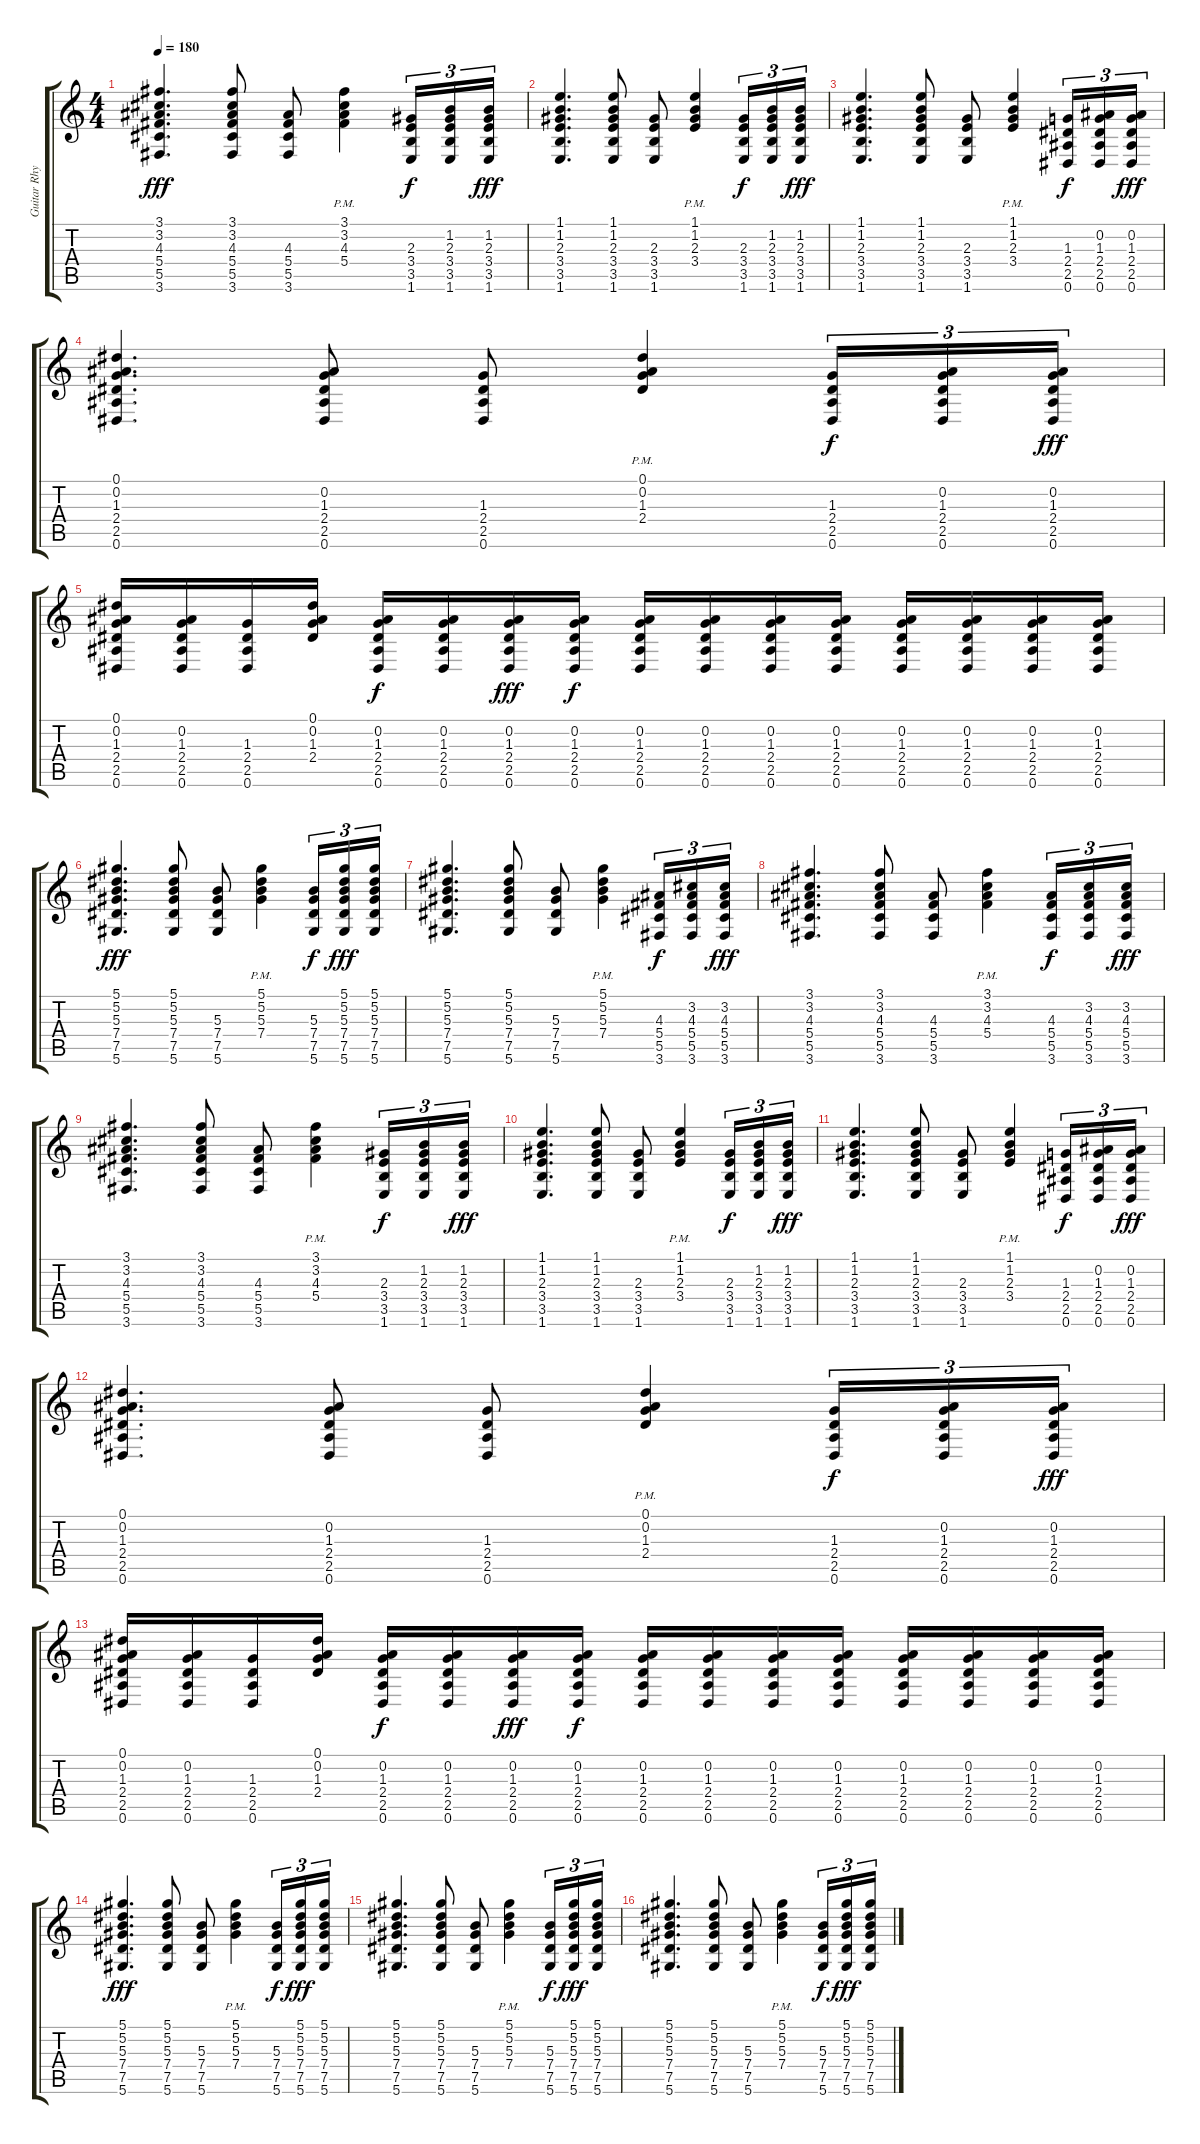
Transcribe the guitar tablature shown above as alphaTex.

\track ("Guitar Rhythm" "Guitar Rhy") {instrument acousticguitarnylon}
\staff {score tabs}
\tuning (Eb4 Bb3 Gb3 Db3 Ab2 Eb2) {hide}
\ts (4 4)
\tempo 180
\clef g2
\ks c
(3.1 3.2 4.3 5.4 5.5 3.6).4{d dy fff} (3.1 3.2 4.3 5.4 5.5 3.6).8 (4.3 5.4 5.5 3.6).8 (3.1{pm} 3.2{pm} 4.3{pm} 5.4{pm}).4 (2.3 3.4 3.5 1.6).16{tu (3 2) dy f} (1.2 2.3 3.4 3.5 1.6).16{tu (3 2)} (1.2 2.3 3.4 3.5 1.6).16{tu (3 2) dy fff} |
(1.1 1.2 2.3 3.4 3.5 1.6).4{d} (1.1 1.2 2.3 3.4 3.5 1.6).8 (2.3 3.4 3.5 1.6).8 (1.1{pm} 1.2{pm} 2.3{pm} 3.4{pm}).4 (2.3 3.4 3.5 1.6).16{tu (3 2) dy f} (1.2 2.3 3.4 3.5 1.6).16{tu (3 2)} (1.2 2.3 3.4 3.5 1.6).16{tu (3 2) dy fff} |
(1.1 1.2 2.3 3.4 3.5 1.6).4{d} (1.1 1.2 2.3 3.4 3.5 1.6).8 (2.3 3.4 3.5 1.6).8 (1.1{pm} 1.2{pm} 2.3{pm} 3.4{pm}).4 (1.3 2.4 2.5 0.6).16{tu (3 2) dy f} (0.2 1.3 2.4 2.5 0.6).16{tu (3 2)} (0.2 1.3 2.4 2.5 0.6).16{tu (3 2) dy fff} |
(0.1 0.2 1.3 2.4 2.5 0.6).4{d} (0.2 1.3 2.4 2.5 0.6).8 (1.3 2.4 2.5 0.6).8 (0.1{pm} 0.2{pm} 1.3{pm} 2.4{pm}).4 (1.3 2.4 2.5 0.6).16{tu (3 2) dy f} (0.2 1.3 2.4 2.5 0.6).16{tu (3 2)} (0.2 1.3 2.4 2.5 0.6).16{tu (3 2) dy fff} |
(0.1 0.2 1.3 2.4 2.5 0.6).16 (0.2 1.3 2.4 2.5 0.6).16 (1.3 2.4 2.5 0.6).16 (0.1 0.2 1.3 2.4).16 (0.2 1.3 2.4 2.5 0.6).16{dy f} (0.2 1.3 2.4 2.5 0.6).16 (0.2 1.3 2.4 2.5 0.6).16{dy fff} (0.2 1.3 2.4 2.5 0.6).16{dy f} (0.2 1.3 2.4 2.5 0.6).16 (0.2 1.3 2.4 2.5 0.6).16 (0.2 1.3 2.4 2.5 0.6).16 (0.2 1.3 2.4 2.5 0.6).16 (0.2 1.3 2.4 2.5 0.6).16 (0.2 1.3 2.4 2.5 0.6).16 (0.2 1.3 2.4 2.5 0.6).16 (0.2 1.3 2.4 2.5 0.6).16 |
(5.1 5.2 5.3 7.4 7.5 5.6).4{d dy fff} (5.1 5.2 5.3 7.4 7.5 5.6).8 (5.3 7.4 7.5 5.6).8 (5.1{pm} 5.2{pm} 5.3{pm} 7.4{pm}).4 (5.3 7.4 7.5 5.6).16{tu (3 2) dy f} (5.1 5.2 5.3 7.4 7.5 5.6).16{tu (3 2) dy fff} (5.1 5.2 5.3 7.4 7.5 5.6).16{tu (3 2)} |
(5.1 5.2 5.3 7.4 7.5 5.6).4{d} (5.1 5.2 5.3 7.4 7.5 5.6).8 (5.3 7.4 7.5 5.6).8 (5.1{pm} 5.2{pm} 5.3{pm} 7.4{pm}).4 (4.3 5.4 5.5 3.6).16{tu (3 2) dy f} (3.2 4.3 5.4 5.5 3.6).16{tu (3 2)} (3.2 4.3 5.4 5.5 3.6).16{tu (3 2) dy fff} |
(3.1 3.2 4.3 5.4 5.5 3.6).4{d} (3.1 3.2 4.3 5.4 5.5 3.6).8 (4.3 5.4 5.5 3.6).8 (3.1{pm} 3.2{pm} 4.3{pm} 5.4{pm}).4 (4.3 5.4 5.5 3.6).16{tu (3 2) dy f} (3.2 4.3 5.4 5.5 3.6).16{tu (3 2)} (3.2 4.3 5.4 5.5 3.6).16{tu (3 2) dy fff} |
(3.1 3.2 4.3 5.4 5.5 3.6).4{d} (3.1 3.2 4.3 5.4 5.5 3.6).8 (4.3 5.4 5.5 3.6).8 (3.1{pm} 3.2{pm} 4.3{pm} 5.4{pm}).4 (2.3 3.4 3.5 1.6).16{tu (3 2) dy f} (1.2 2.3 3.4 3.5 1.6).16{tu (3 2)} (1.2 2.3 3.4 3.5 1.6).16{tu (3 2) dy fff} |
(1.1 1.2 2.3 3.4 3.5 1.6).4{d} (1.1 1.2 2.3 3.4 3.5 1.6).8 (2.3 3.4 3.5 1.6).8 (1.1{pm} 1.2{pm} 2.3{pm} 3.4{pm}).4 (2.3 3.4 3.5 1.6).16{tu (3 2) dy f} (1.2 2.3 3.4 3.5 1.6).16{tu (3 2)} (1.2 2.3 3.4 3.5 1.6).16{tu (3 2) dy fff} |
(1.1 1.2 2.3 3.4 3.5 1.6).4{d} (1.1 1.2 2.3 3.4 3.5 1.6).8 (2.3 3.4 3.5 1.6).8 (1.1{pm} 1.2{pm} 2.3{pm} 3.4{pm}).4 (1.3 2.4 2.5 0.6).16{tu (3 2) dy f} (0.2 1.3 2.4 2.5 0.6).16{tu (3 2)} (0.2 1.3 2.4 2.5 0.6).16{tu (3 2) dy fff} |
(0.1 0.2 1.3 2.4 2.5 0.6).4{d} (0.2 1.3 2.4 2.5 0.6).8 (1.3 2.4 2.5 0.6).8 (0.1{pm} 0.2{pm} 1.3{pm} 2.4{pm}).4 (1.3 2.4 2.5 0.6).16{tu (3 2) dy f} (0.2 1.3 2.4 2.5 0.6).16{tu (3 2)} (0.2 1.3 2.4 2.5 0.6).16{tu (3 2) dy fff} |
(0.1 0.2 1.3 2.4 2.5 0.6).16 (0.2 1.3 2.4 2.5 0.6).16 (1.3 2.4 2.5 0.6).16 (0.1 0.2 1.3 2.4).16 (0.2 1.3 2.4 2.5 0.6).16{dy f} (0.2 1.3 2.4 2.5 0.6).16 (0.2 1.3 2.4 2.5 0.6).16{dy fff} (0.2 1.3 2.4 2.5 0.6).16{dy f} (0.2 1.3 2.4 2.5 0.6).16 (0.2 1.3 2.4 2.5 0.6).16 (0.2 1.3 2.4 2.5 0.6).16 (0.2 1.3 2.4 2.5 0.6).16 (0.2 1.3 2.4 2.5 0.6).16 (0.2 1.3 2.4 2.5 0.6).16 (0.2 1.3 2.4 2.5 0.6).16 (0.2 1.3 2.4 2.5 0.6).16 |
(5.1 5.2 5.3 7.4 7.5 5.6).4{d dy fff} (5.1 5.2 5.3 7.4 7.5 5.6).8 (5.3 7.4 7.5 5.6).8 (5.1{pm} 5.2{pm} 5.3{pm} 7.4{pm}).4 (5.3 7.4 7.5 5.6).16{tu (3 2) dy f} (5.1 5.2 5.3 7.4 7.5 5.6).16{tu (3 2) dy fff} (5.1 5.2 5.3 7.4 7.5 5.6).16{tu (3 2)} |
(5.1 5.2 5.3 7.4 7.5 5.6).4{d} (5.1 5.2 5.3 7.4 7.5 5.6).8 (5.3 7.4 7.5 5.6).8 (5.1{pm} 5.2{pm} 5.3{pm} 7.4{pm}).4 (5.3 7.4 7.5 5.6).16{tu (3 2) dy f} (5.1 5.2 5.3 7.4 7.5 5.6).16{tu (3 2) dy fff} (5.1 5.2 5.3 7.4 7.5 5.6).16{tu (3 2)} |
(5.1 5.2 5.3 7.4 7.5 5.6).4{d} (5.1 5.2 5.3 7.4 7.5 5.6).8 (5.3 7.4 7.5 5.6).8 (5.1{pm} 5.2{pm} 5.3{pm} 7.4{pm}).4 (5.3 7.4 7.5 5.6).16{tu (3 2) dy f} (5.1 5.2 5.3 7.4 7.5 5.6).16{tu (3 2) dy fff} (5.1 5.2 5.3 7.4 7.5 5.6).16{tu (3 2)}
